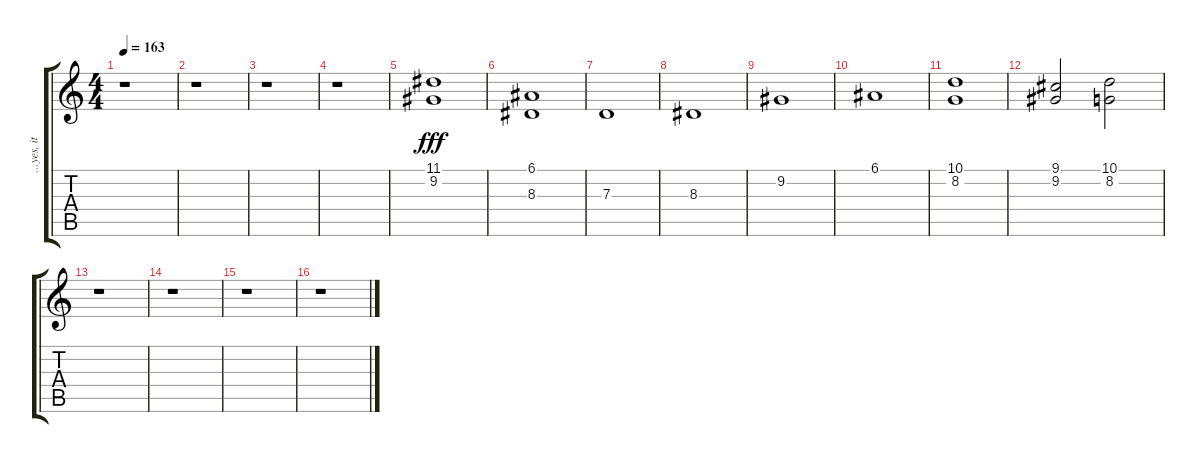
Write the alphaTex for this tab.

\track ("...yes, it's the French Horn..." "...yes, it") {instrument frenchhorn}
\staff {score tabs}
\tuning (E4 B3 G3 D3 A2 E2) {hide}
\ts (4 4)
\tempo 163
\clef g2
\ks c
r.1{dy fff} |
r.1 |
r.1 |
r.1 |
(11.1 9.2).1{volume 10} |
(6.1 8.3).1 |
7.3.1 |
8.3.1 |
9.2.1 |
6.1.1 |
(10.1 8.2).1 |
(9.1 9.2).2 (10.1 8.2).2 |
r.1 |
r.1 |
r.1 |
r.1
